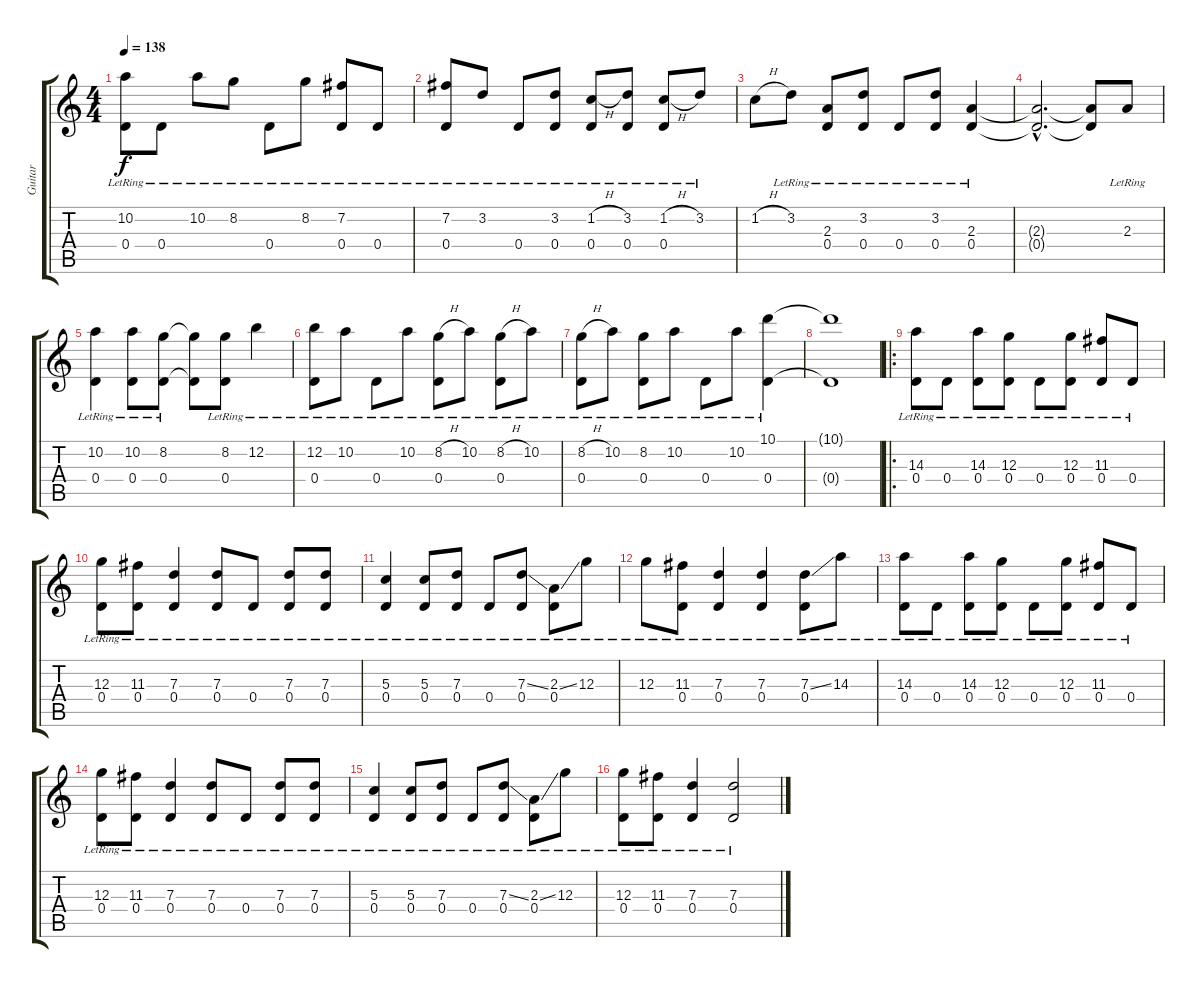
\track ("Guitar" "Guitar") {instrument overdrivenguitar}
\staff {score tabs}
\tuning (E4 B3 G3 D3 A2 E2) {hide}
\ts (4 4)
\tempo 138
\clef g2
\ks c
(10.2{lr} 0.4{lr}).8{dy f instrument electricguitarclean} 0.4{lr}.8 10.2{lr}.8 8.2{lr}.8 0.4{lr}.8 8.2{lr}.8 (7.2{lr} 0.4{lr}).8 0.4{lr}.8 |
(7.2{lr} 0.4{lr}).8 3.2{lr}.8 0.4{lr}.8 (3.2{lr} 0.4{lr}).8 (1.2{h} 0.4{lr}).8 (3.2{lr} 0.4{lr}).8 (1.2{h} 0.4{lr}).8 3.2{lr}.8 |
1.2{h}.8 3.2{lr}.8 (2.3{lr} 0.4{lr}).8 (3.2{lr} 0.4{lr}).8 0.4{lr}.8 (3.2{lr} 0.4{lr}).8 (2.3{lr} 0.4{lr}).4 |
(2.3{hac t} 0.4{hac t}).2{d} (2.3{t} 0.4{t}).8 2.3{lr}.8 |
(10.2{lr} 0.4{lr}).4{instrument electricguitarclean} (10.2{lr} 0.4{lr}).8 (8.2{lr} 0.4{lr}).8 (8.2{t} 0.4{t}).8 (8.2{lr} 0.4{lr}).8 12.2{lr}.4 |
(12.2{lr} 0.4{lr}).8 10.2{lr}.8 0.4{lr}.8 10.2{lr}.8 (8.2{h} 0.4{lr}).8 10.2{lr}.8 (8.2{h} 0.4{lr}).8 10.2{lr}.8 |
(8.2{h} 0.4{lr}).8 10.2{lr}.8 (8.2{lr} 0.4{lr}).8 10.2{lr}.8 0.4{lr}.8 10.2{lr}.8 (10.1{lr} 0.4{lr}).4 |
(10.1{t} 0.4{t}).1 |
\ro
(14.3{lr} 0.4{lr}).8{instrument overdrivenguitar} 0.4{lr}.8 (14.3{lr} 0.4{lr}).8 (12.3{lr} 0.4{lr}).8 0.4{lr}.8 (12.3{lr} 0.4{lr}).8 (11.3{lr} 0.4{lr}).8 0.4{lr}.8 |
(12.3{lr} 0.4{lr}).8 (11.3{lr} 0.4{lr}).8 (7.3{lr} 0.4{lr}).4 (7.3{lr} 0.4{lr}).8 0.4{lr}.8 (7.3{lr} 0.4{lr}).8 (7.3{lr} 0.4{lr}).8 |
(5.3{lr} 0.4{lr}).4 (5.3{lr} 0.4{lr}).8 (7.3{lr} 0.4{lr}).8 0.4{lr}.8 (7.3{ss} 0.4{lr}).8 (2.3{ss} 0.4{lr}).8 12.3{lr}.8 |
12.3{lr}.8 (11.3{lr} 0.4{lr}).8 (7.3{lr} 0.4{lr}).4 (7.3{lr} 0.4{lr}).4 (7.3{ss} 0.4{lr}).8 14.3{lr}.8 |
(14.3{lr} 0.4{lr}).8 0.4{lr}.8 (14.3{lr} 0.4{lr}).8 (12.3{lr} 0.4{lr}).8 0.4{lr}.8 (12.3{lr} 0.4{lr}).8 (11.3{lr} 0.4{lr}).8 0.4{lr}.8 |
(12.3{lr} 0.4{lr}).8 (11.3{lr} 0.4{lr}).8 (7.3{lr} 0.4{lr}).4 (7.3{lr} 0.4{lr}).8 0.4{lr}.8 (7.3{lr} 0.4{lr}).8 (7.3{lr} 0.4{lr}).8 |
(5.3{lr} 0.4{lr}).4 (5.3{lr} 0.4{lr}).8 (7.3{lr} 0.4{lr}).8 0.4{lr}.8 (7.3{ss} 0.4{lr}).8 (2.3{ss} 0.4{lr}).8 12.3{lr}.8 |
(12.3{lr} 0.4{lr}).8 (11.3{lr} 0.4{lr}).8 (7.3{lr} 0.4{lr}).4 (7.3{lr} 0.4{lr}).2
